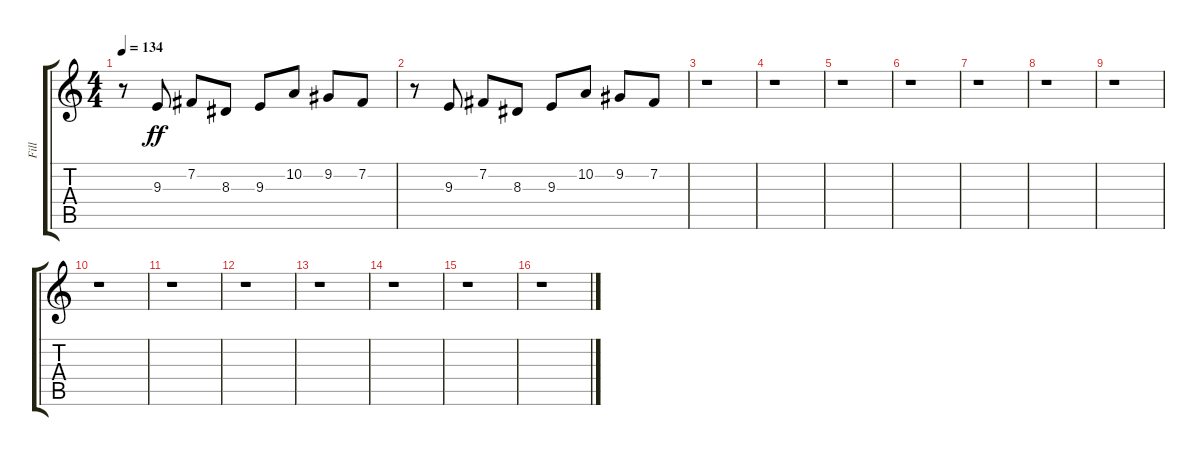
\track ("Fill" "Fill") {instrument percussiveorgan}
\staff {score tabs}
\tuning (E4 B3 G3 D3 A2 E2) {hide}
\ts (4 4)
\tempo 134
\clef g2
\ks c
r.8{dy ff} 9.3.8 7.2.8 8.3.8 9.3.8 10.2.8 9.2.8 7.2.8 |
r.8 9.3.8 7.2.8 8.3.8 9.3.8 10.2.8 9.2.8 7.2.8 |
r.1 |
r.1 |
r.1 |
r.1 |
r.1 |
r.1 |
r.1 |
r.1 |
r.1 |
r.1 |
r.1 |
r.1 |
r.1 |
r.1
